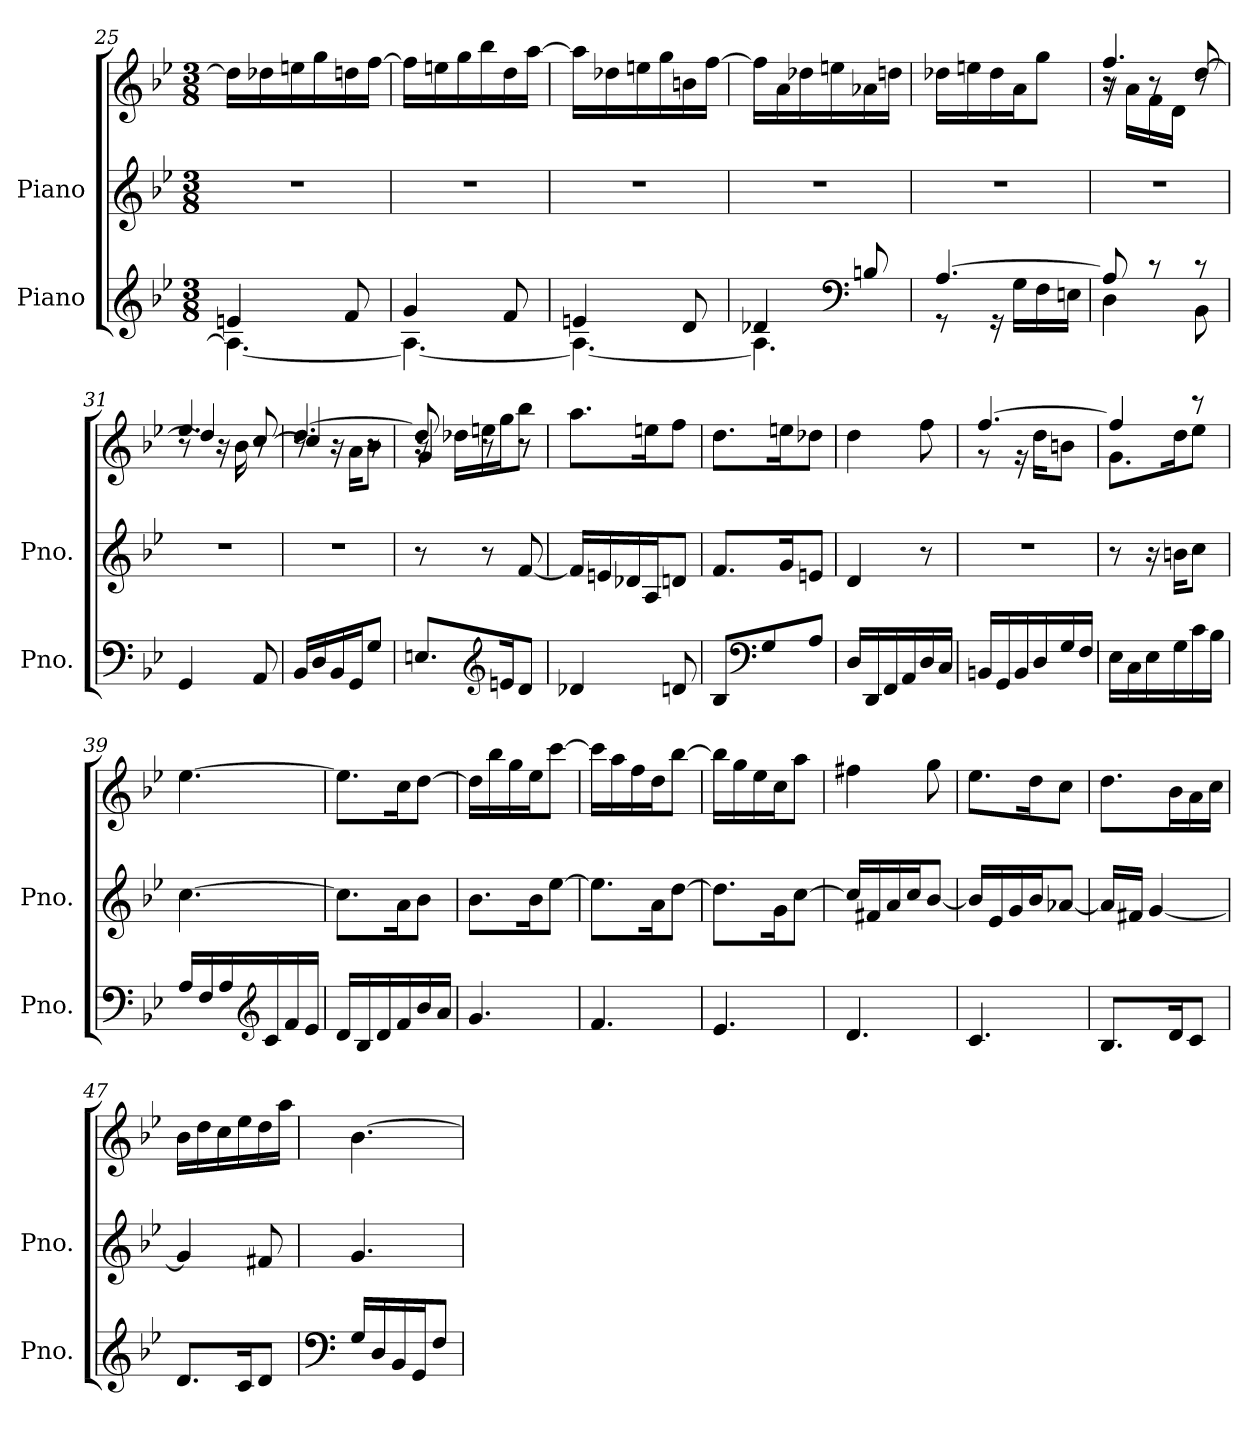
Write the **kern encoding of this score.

**kern	**kern	**kern
*part2	*part1	*part1
*staff3	*staff2	*staff1
*I"Piano	*I"Piano	*
*I'Pno.	*I'Pno.	*
*clefG2	*clefG2	*clefG2
*k[b-e-]	*k[b-e-]	*k[b-e-]
*M3/8	*M3/8	*M3/8
=25	=25	=25
*^	*	*
4en/	4.A\_	4.r	16dd\LL]
.	.	.	16dd-X\
.	.	.	16een\
.	.	.	16gg\
8f/	.	.	16ddn\
.	.	.	[16ff\JJ
!!LO:LB:g=z
=26	=26	=26	=26
4g/	4.A\_	4.r	16ff\LL]
.	.	.	16een\
.	.	.	16gg\
.	.	.	16bb-\
8f/	.	.	16dd\
.	.	.	[16aa\JJ
=27	=27	=27	=27
4en/	4.A\_	4.r	16aa\LL]
.	.	.	16dd-X\
.	.	.	16een\
.	.	.	16gg\
8d/	.	.	16bn\
.	.	.	[16ff\JJ
=28	=28	=28	=28
4d-X/	4.A\]	4.r	16ff\LL]
.	.	.	16a\
.	.	.	16dd-X\
.	.	.	16een\
*clefF4	*	*	*
8Bn/	.	.	16a-X\
.	.	.	16ddn\JJ
=29	=29	=29	=29
[4.A/	8r	4.r	16dd-X\LL
.	.	.	16een\
.	16r	.	16dd-\
.	16G\LL	.	16a\J
.	16F\	.	8gg\J
.	16En\JJ	.	.
=30	=30	=30	=30
*	*	*	*^
*	*	*	*	*^
8A/]	4D\	4.r	4.ff/	16r	8r
.	.	.	.	16a\LL	.
8r	.	.	.	16f\	8r
.	.	.	.	16d\JJ	.
8r	8BB-\	.	.	8r	[8dd/
*v	*v	*	*	*	*
!!LO:LB:g=z	!!	!!
=31	=31	=31	=31	=31
4GG/	4.r	4.ee-/	8r	4dd/]
.	.	.	16r	.
.	.	.	16b-\	.
8AA/	.	.	8r	[8cc/
=32	=32	=32	=32	=32
16BB-/LL	4.r	[4.dd/	8r	4cc/]
16D/	.	.	.	.
16BB-/	.	.	16r	.
16GG/J	.	.	16a\KL	.
8G/J	.	.	8b-\J	8r
=33	=33	=33	=33	=33
8.En/L	8r	8dd/]	16r	4g/
.	.	.	16dd-X\LL	.
.	8r	8r	16een\	.
*clefG2	*	*	*	*
16en/K	.	.	16gg\J	.
8d/J	[8f/	8r	8bb-\J	8r
*	*	*v	*v	*v
=34	=34	=34
4d-X/	16f/LL]	8.aa\L
.	16en/	.
.	16d-X/	.
.	16A/J	16een\K
8dn/	8dn/J	8ff\J
=35	=35	=35
8B-/L	8.f/L	8.dd\L
*clefF4	*	*
8G/	.	.
.	16g/K	16een\K
8A/J	8en/J	8dd-X\J
!!LO:LB:g=z
=36	=36	=36
16D/LL	4d/	4dd\
16DD/	.	.
16FF/	.	.
16AA/	.	.
16D/	8r	8ff\
16C/JJ	.	.
=37	=37	=37
*	*	*^
16BBn/LL	4.r	[4.ff/	8r
16GG/	.	.	.
16BB/	.	.	16r
16D/	.	.	16dd\KL
16G/	.	.	8bn\J
16F/JJ	.	.	.
=38	=38	=38	=38
16E-\LL	8r	4ff/]	8.g\L
16C\	.	.	.
16E-\	16r	.	.
16G\	16bn\KL	.	16dd\K
16c\	8cc\J	8r	8ee-\J
16B-\JJ	.	.	.
*	*	*v	*v
=39	=39	=39
16A/LL	[4.cc\	[4.ee-\
16F/	.	.
16A/	.	.
*clefG2	*	*
16c/	.	.
16f/	.	.
16e-/JJ	.	.
=40	=40	=40
16d/LL	8.cc\L]	8.ee-\L]
16B-/	.	.
16d/	.	.
16f/	16a\K	16cc\K
16b-/	8b-\J	[8dd\J
16a/JJ	.	.
=41	=41	=41
4.g/	8.b-\L	16dd\LL]
.	.	16bb-\
.	.	16gg\
.	16b-\K	16ee-\J
.	[8ee-\J	[8ccc\J
!!LO:PB:g=z
=42	=42	=42
4.f/	8.ee-\L]	16ccc\LL]
.	.	16aa\
.	.	16ff\
.	16a\K	16dd\J
.	[8dd\J	[8bb-\J
=43	=43	=43
4.e-/	8.dd\L]	16bb-\LL]
.	.	16gg\
.	.	16ee-\
.	16g\K	16cc\J
.	[8cc\J	8aa\J
=44	=44	=44
4.d/	16cc/LL]	4ff#X\
.	16f#X/	.
.	16a/	.
.	16cc/J	.
.	[8b-/J	8gg\
=45	=45	=45
4.c/	16b-/LL]	8.ee-\L
.	16e-/	.
.	16g/	.
.	16b-/J	16dd\K
.	[8a-X/J	8cc\J
=46	=46	=46
8.B-/L	16a-/LL]	8.dd\L
.	16f#X/JJ	.
.	[4g/	.
16d/K	.	16b-\L
8c/J	.	16a\
.	.	16cc\JJ
=47	=47	=47
8.d/L	4g/]	16b-\LL
.	.	16dd\
.	.	16cc\
16c/K	.	16ee-\
8d/J	8f#X/	16dd\
.	.	16aa\JJ
!!LO:LB:g=z
=48	=48	=48
*clefF4	*	*
16G/LL	4.g/	[4.b-\
16D/	.	.
16BB-/	.	.
16GG/J	.	.
8F/J	.	.
=	=	=
*-	*-	*-
